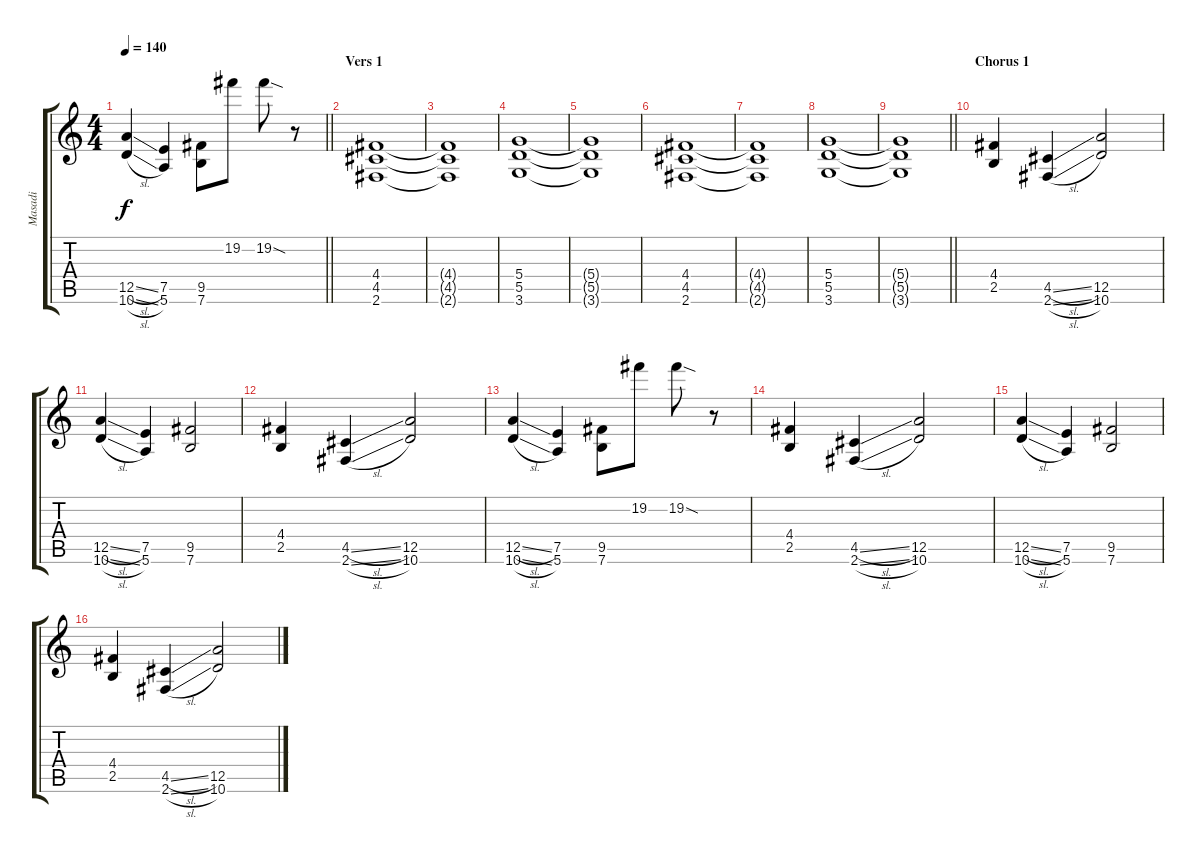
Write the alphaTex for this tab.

\track ("Masadi" "Masadi") {instrument distortionguitar}
\staff {score tabs}
\tuning (E4 B3 G3 D3 A2 E2) {hide}
\ts (4 4)
\tempo 140
\clef g2
\barLineRight lightlight
\ks c
(12.5{sl} 10.6{sl}).4{dy f} (7.5 5.6).4 (9.5 7.6).8 19.2.8 19.2{sod}.8 r.8 |
\section ("" "Vers 1")
(4.4 4.5 2.6).1{volume 7} |
(4.4{t} 4.5{t} 2.6{t}).1 |
(5.4 5.5 3.6).1 |
(5.4{t} 5.5{t} 3.6{t}).1 |
(4.4 4.5 2.6).1 |
(4.4{t} 4.5{t} 2.6{t}).1 |
(5.4 5.5 3.6).1 |
\barLineRight lightlight
(5.4{t} 5.5{t} 3.6{t}).1 |
\section ("" "Chorus 1")
(4.4 2.5).4{volume 11} (4.5{sl} 2.6{sl}).4 (12.5 10.6).2 |
(12.5{sl} 10.6{sl}).4 (7.5 5.6).4 (9.5 7.6).2 |
(4.4 2.5).4 (4.5{sl} 2.6{sl}).4 (12.5 10.6).2 |
(12.5{sl} 10.6{sl}).4 (7.5 5.6).4 (9.5 7.6).8 19.2.8 19.2{sod}.8 r.8 |
(4.4 2.5).4 (4.5{sl} 2.6{sl}).4 (12.5 10.6).2 |
(12.5{sl} 10.6{sl}).4 (7.5 5.6).4 (9.5 7.6).2 |
(4.4 2.5).4 (4.5{sl} 2.6{sl}).4 (12.5 10.6).2
